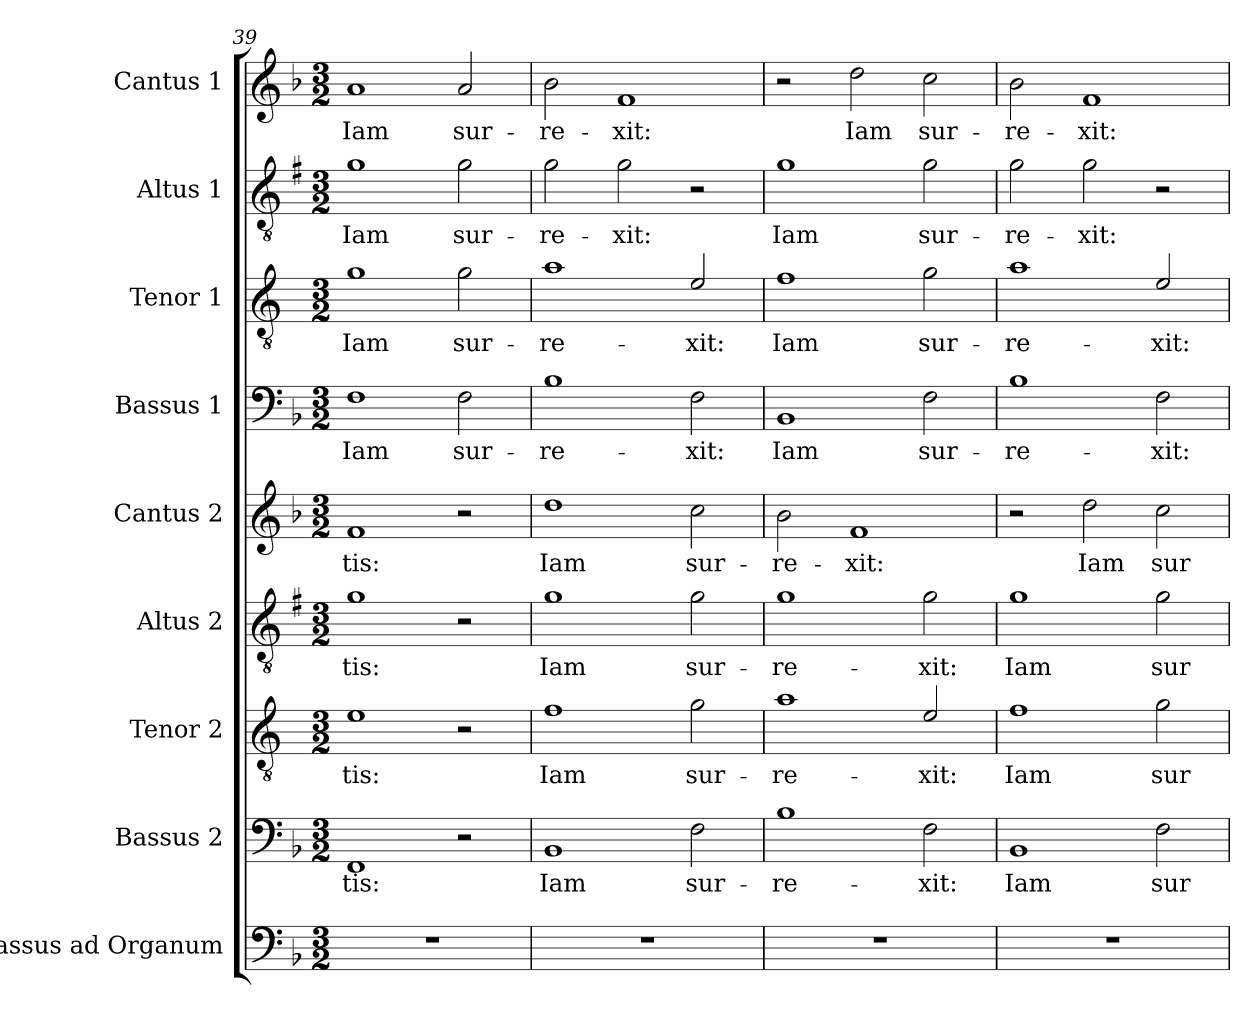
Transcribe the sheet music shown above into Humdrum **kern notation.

**kern	**kern	**text	**kern	**text	**kern	**text	**kern	**text	**kern	**text	**kern	**text	**kern	**text	**kern	**text
*part9	*part8	*part8	*part7	*part7	*part6	*part6	*part5	*part5	*part4	*part4	*part3	*part3	*part2	*part2	*part1	*part1
*staff9	*staff8	*staff8	*staff7	*staff7	*staff6	*staff6	*staff5	*staff5	*staff4	*staff4	*staff3	*staff3	*staff2	*staff2	*staff1	*staff1
*I"Bassus ad Organum	*I"Bassus 2	*	*I"Tenor 2	*	*I"Altus 2	*	*I"Cantus 2	*	*I"Bassus 1	*	*I"Tenor 1	*	*I"Altus 1	*	*I"Cantus 1	*
*I'Org	*I'B2	*	*I'T2	*	*I'A2	*	*I'C2	*	*I'B1	*	*I'T1	*	*I'A1	*	*I'C1	*
*clefF4	*clefF4	*	*clefGv2	*	*clefGv2	*	*clefG2	*	*clefF4	*	*clefGv2	*	*clefGv2	*	*clefG2	*
*	*	*	*ITrd4c7	*	*ITrd1c2	*	*	*	*	*	*ITrd4c7	*	*ITrd1c2	*	*	*
*k[b-]	*k[b-]	*	*k[b-]	*	*k[b-]	*	*k[b-]	*	*k[b-]	*	*k[b-]	*	*k[b-]	*	*k[b-]	*
*F:	*F:	*	*F:	*	*F:	*	*F:	*	*F:	*	*F:	*	*F:	*	*F:	*
*M3/2	*M3/2	*	*M3/2	*	*M3/2	*	*M3/2	*	*M3/2	*	*M3/2	*	*M3/2	*	*M3/2	*
=39	=39	=39	=39	=39	=39	=39	=39	=39	=39	=39	=39	=39	=39	=39	=39	=39
!	!	!LO:LY:b	!	!LO:LY:b	!	!LO:LY:b	!	!LO:LY:b	!	!LO:LY:b	!	!LO:LY:b	!	!LO:LY:b	!	!LO:LY:b
1.r	1FF	-tis:	1A	-tis:	1f	-tis:	1f	-tis:	1F	Iam	1c	Iam	1f	Iam	1a	Iam
!	!	!	!	!	!	!	!	!	!	!LO:LY:b	!	!LO:LY:b	!	!LO:LY:b	!	!LO:LY:b
.	2r	.	2r	.	2r	.	2r	.	2F\	sur-	2c\	sur-	2f\	sur-	2a/	sur-
=40	=40	=40	=40	=40	=40	=40	=40	=40	=40	=40	=40	=40	=40	=40	=40	=40
!	!	!LO:LY:b	!	!LO:LY:b	!	!LO:LY:b	!	!LO:LY:b	!	!LO:LY:b	!	!LO:LY:b	!	!LO:LY:b	!	!LO:LY:b
1.r	1BB-	Iam	1B-	Iam	1f	Iam	1dd	Iam	1B-	-re-	1d	-re-	2f\	-re-	2b-\	-re-
!	!	!	!	!	!	!	!	!	!	!	!	!	!	!LO:LY:b	!	!LO:LY:b
.	.	.	.	.	.	.	.	.	.	.	.	.	2f\	-xit:	1f	-xit:
!	!	!LO:LY:b	!	!LO:LY:b	!	!LO:LY:b	!	!LO:LY:b	!	!LO:LY:b	!	!LO:LY:b	!	!	!	!
.	2F\	sur-	2c\	sur-	2f\	sur-	2cc\	sur-	2F\	-xit:	2A/	-xit:	2r	.	.	.
=41	=41	=41	=41	=41	=41	=41	=41	=41	=41	=41	=41	=41	=41	=41	=41	=41
!	!	!LO:LY:b	!	!LO:LY:b	!	!LO:LY:b	!	!LO:LY:b	!	!LO:LY:b	!	!LO:LY:b	!	!LO:LY:b	!	!
1.r	1B-	-re-	1d	-re-	1f	-re-	2b-\	-re-	1BB-	Iam	1B-	Iam	1f	Iam	2r	.
!	!	!	!	!	!	!	!	!LO:LY:b	!	!	!	!	!	!	!	!LO:LY:b
.	.	.	.	.	.	.	1f	-xit:	.	.	.	.	.	.	2dd\	Iam
!	!	!LO:LY:b	!	!LO:LY:b	!	!LO:LY:b	!	!	!	!LO:LY:b	!	!LO:LY:b	!	!LO:LY:b	!	!LO:LY:b
.	2F\	-xit:	2A/	-xit:	2f\	-xit:	.	.	2F\	sur-	2c\	sur-	2f\	sur-	2cc\	sur-
!!LO:LB:g=z
=42	=42	=42	=42	=42	=42	=42	=42	=42	=42	=42	=42	=42	=42	=42	=42	=42
!	!	!LO:LY:b	!	!LO:LY:b	!	!LO:LY:b	!	!	!	!LO:LY:b	!	!LO:LY:b	!	!LO:LY:b	!	!LO:LY:b
1.r	1BB-	Iam	1B-	Iam	1f	Iam	2r	.	1B-	-re-	1d	-re-	2f\	-re-	2b-\	-re-
!	!	!	!	!	!	!	!	!LO:LY:b	!	!	!	!	!	!LO:LY:b	!	!LO:LY:b
.	.	.	.	.	.	.	2dd\	Iam	.	.	.	.	2f\	-xit:	1f	-xit:
!	!	!LO:LY:b	!	!LO:LY:b	!	!LO:LY:b	!	!LO:LY:b	!	!LO:LY:b	!	!LO:LY:b	!	!	!	!
.	2F\	sur-	2c\	sur-	2f\	sur-	2cc\	sur-	2F\	-xit:	2A/	-xit:	2r	.	.	.
=	=	=	=	=	=	=	=	=	=	=	=	=	=	=	=	=
*-	*-	*-	*-	*-	*-	*-	*-	*-	*-	*-	*-	*-	*-	*-	*-	*-
